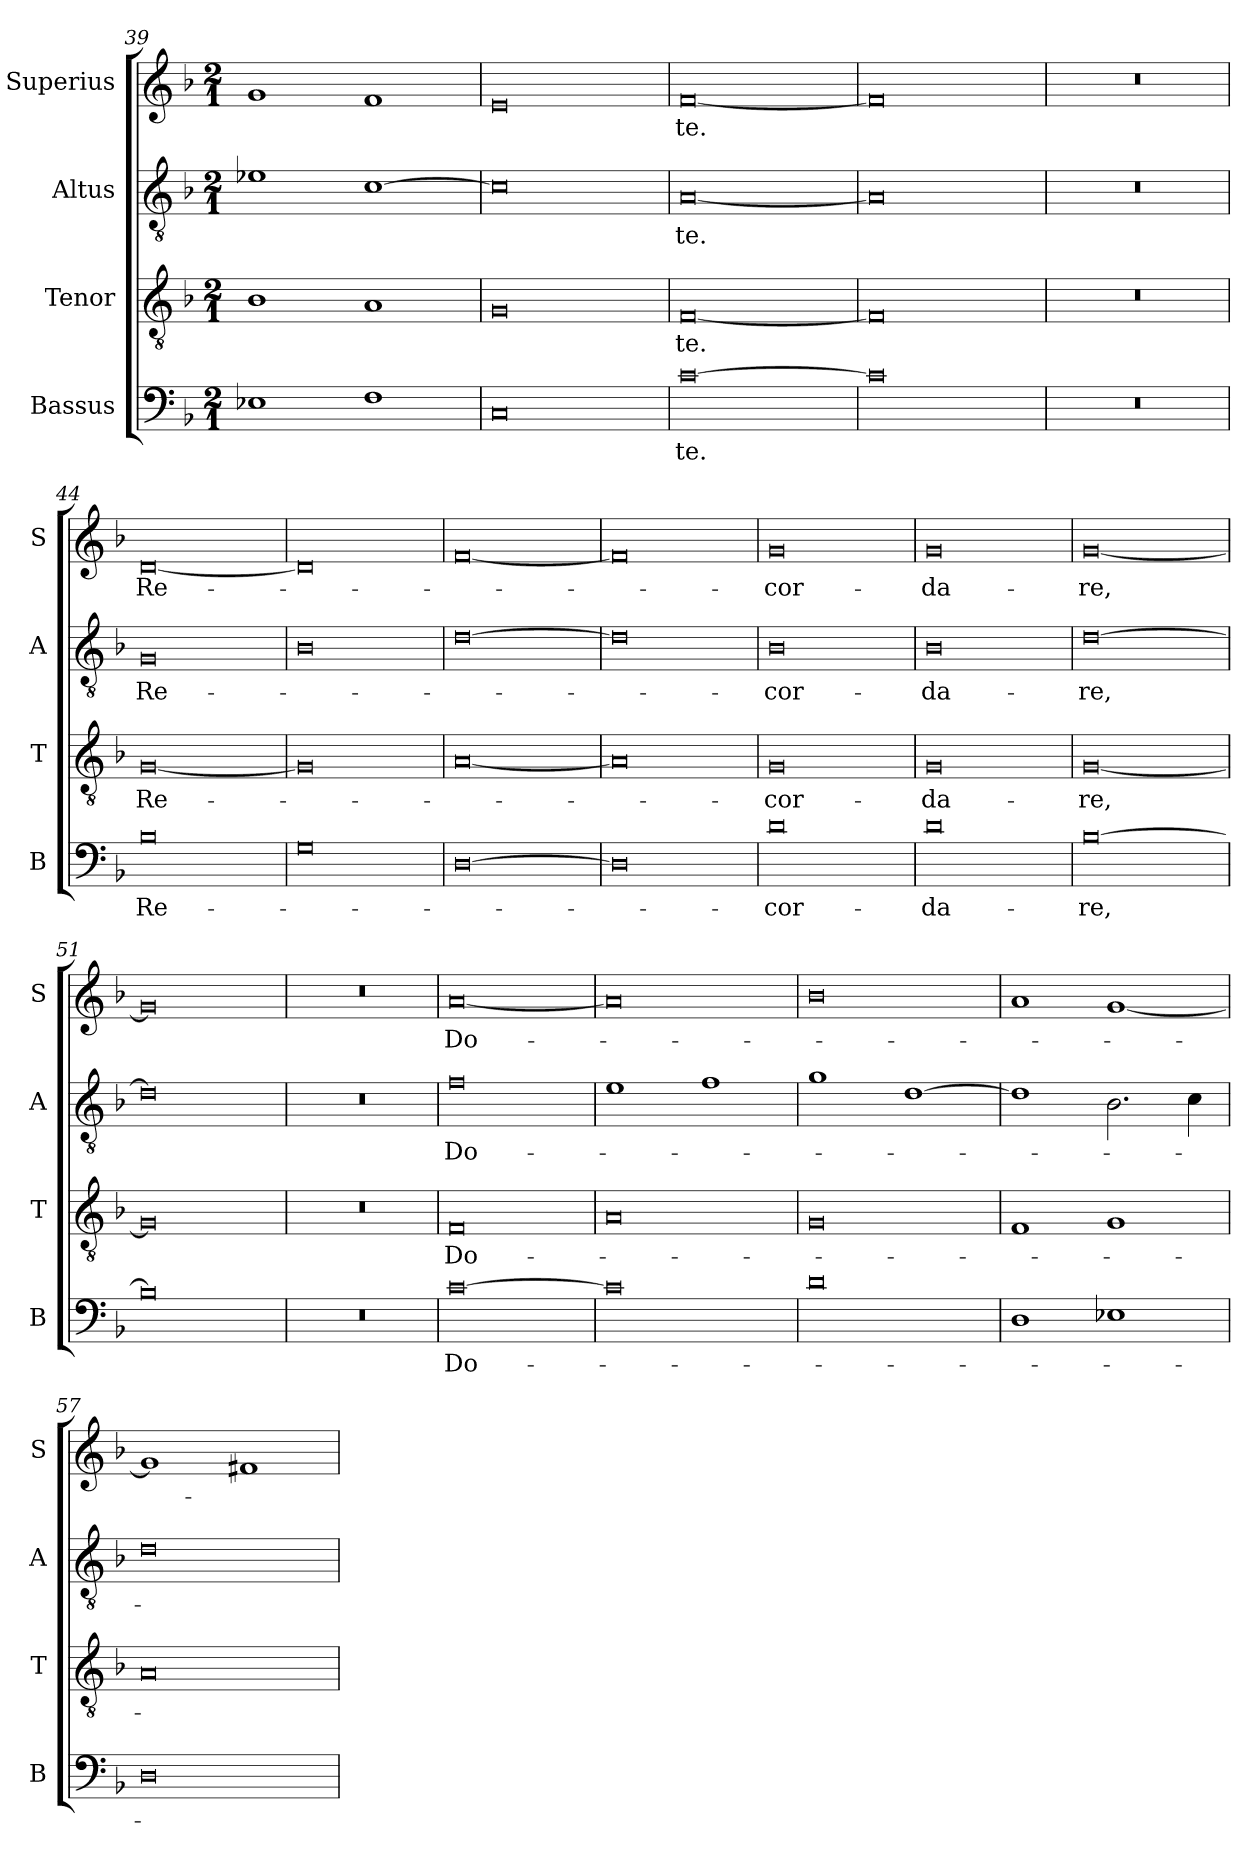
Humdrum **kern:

**kern	**text	**kern	**text	**kern	**text	**kern	**text
*part4	*part4	*part3	*part3	*part2	*part2	*part1	*part1
*staff4	*staff4	*staff3	*staff3	*staff2	*staff2	*staff1	*staff1
*I"Bassus	*	*I"Tenor	*	*I"Altus	*	*I"Superius	*
*I'B	*	*I'T	*	*I'A	*	*I'S	*
*clefF4	*	*clefGv2	*	*clefGv2	*	*clefG2	*
*k[b-]	*	*k[b-]	*	*k[b-]	*	*k[b-]	*
*M2/1	*	*M2/1	*	*M2/1	*	*M2/1	*
=39	=39	=39	=39	=39	=39	=39	=39
1E-X	.	1B-	.	1e-X	.	1g	.
1F	.	1A	.	[1c	.	1f	.
=40	=40	=40	=40	=40	=40	=40	=40
0C	.	0G	.	0c]	.	0e	.
=41	=41	=41	=41	=41	=41	=41	=41
[0c	te.	[0F	te.	[0A	te.	[0f	te.
=42	=42	=42	=42	=42	=42	=42	=42
0c]	.	0F]	.	0A]	.	0f]	.
=43	=43	=43	=43	=43	=43	=43	=43
0r	.	0r	.	0r	.	0r	.
=44	=44	=44	=44	=44	=44	=44	=44
0B-	-Re-	[0G	Re-	0G	-Re-	[0d	Re-
=45	=45	=45	=45	=45	=45	=45	=45
0G	.	0G]	.	0B-	.	0d]	.
=46	=46	=46	=46	=46	=46	=46	=46
[0D	.	[0A	.	[0d	.	[0f	.
=47	=47	=47	=47	=47	=47	=47	=47
0D]	.	0A]	.	0d]	.	0f]	.
=48	=48	=48	=48	=48	=48	=48	=48
0d	-cor-	0G	cor-	0B-	-cor-	0g	-cor-
=49	=49	=49	=49	=49	=49	=49	=49
0d	-da-	0G	-da-	0B-	-da-	0g	-da-
=50	=50	=50	=50	=50	=50	=50	=50
[0B-	re,	[0G	re,	[0d	re,	[0g	re,
=51	=51	=51	=51	=51	=51	=51	=51
0B-]	.	0G]	.	0d]	.	0g]	.
=52	=52	=52	=52	=52	=52	=52	=52
0r	.	0r	.	0r	.	0r	.
=53	=53	=53	=53	=53	=53	=53	=53
[0c	Do-	0F	-Do-	0f	-Do-	[0a	Do-
=54	=54	=54	=54	=54	=54	=54	=54
0c]	.	0A	.	1e	.	0a]	.
.	.	.	.	1f	.	.	.
=55	=55	=55	=55	=55	=55	=55	=55
0d	.	0G	.	1g	.	0b-	.
.	.	.	.	[1d	.	.	.
=56	=56	=56	=56	=56	=56	=56	=56
1D	.	1F	.	1d]	.	1a	.
1E-X	.	1G	.	2.B-	.	[1g	.
.	.	.	.	4c	.	.	.
=57	=57	=57	=57	=57	=57	=57	=57
0D	.	0A	.	0d	.	1g]	.
.	.	.	.	.	.	1f#X	.
=	=	=	=	=	=	=	=
*-	*-	*-	*-	*-	*-	*-	*-
